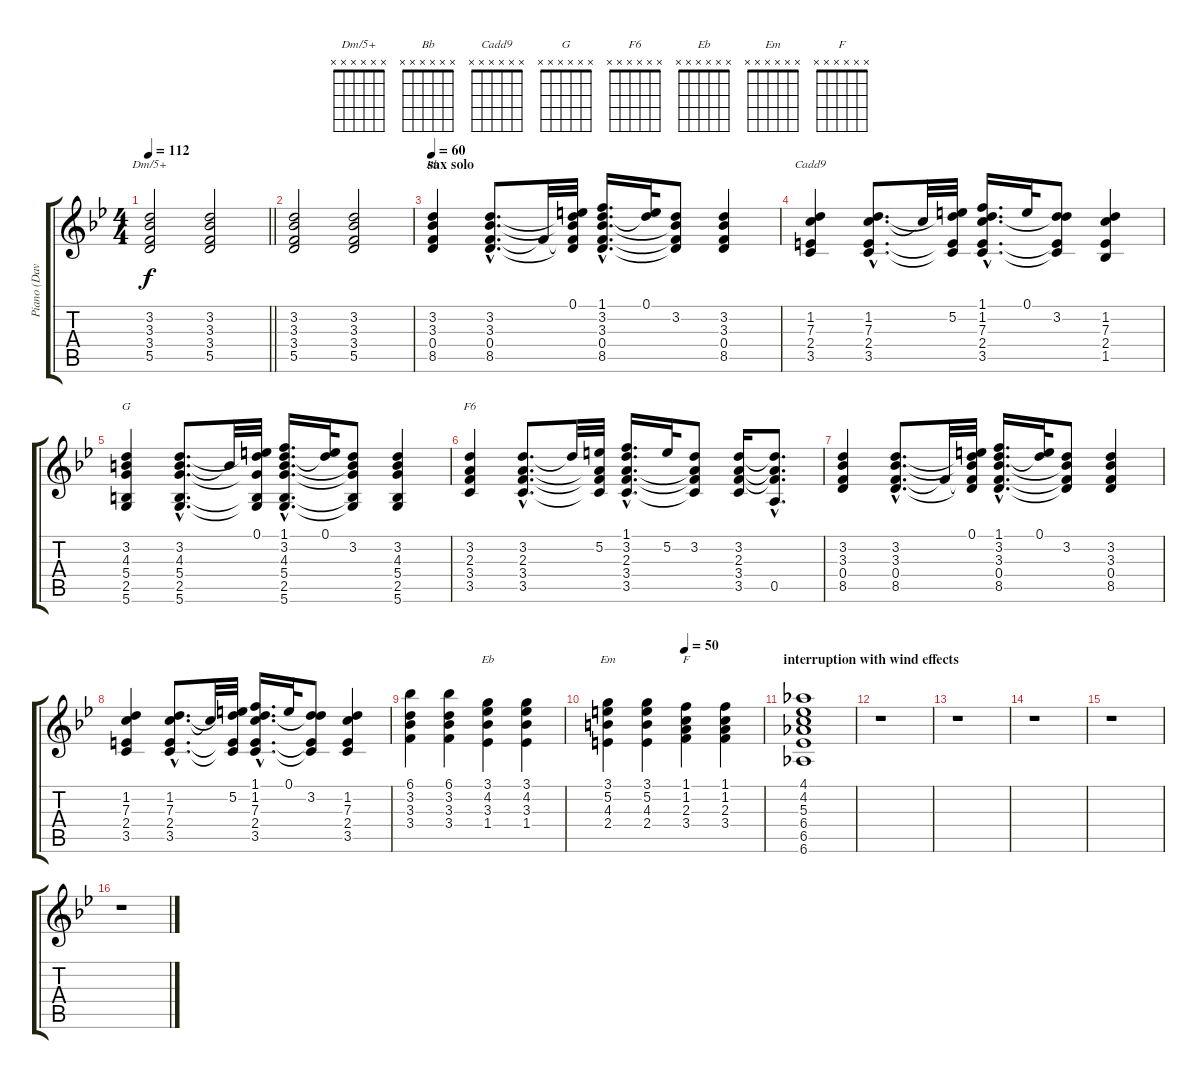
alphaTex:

\track ("Piano (Davies)" "Piano (Dav") {instrument acousticgrandpiano}
\staff {score tabs}
\tuning (E5 B4 G4 D4 A3 D3) {hide}
\chord ("Dm/5+" x x x x x x)
\chord ("Bb" x x x x x x)
\chord ("Cadd9" x x x x x x)
\chord ("G" x x x x x x)
\chord ("F6" x x x x x x)
\chord ("Eb" x x x x x x)
\chord ("Em" x x x x x x)
\chord ("F" x x x x x x)
\ts (4 4)
\tempo 112
\clef g2
\barLineRight lightlight
\ks bb
(3.2 3.3 3.4 5.5).2{ch "Dm/5+" dy f} (3.2 3.3 3.4 5.5).2 |
(3.2 3.3 3.4 5.5).2 (3.2 3.3 3.4 5.5).2 |
\section ("" "sax solo")
\tempo 60
(3.2 3.3 0.4 8.5).4{ch "Bb"} (3.2{hac} 3.3{hac} 0.4{hac} 8.5{hac}).8{d} 8.5{t}.32 (0.1 3.2{t} 3.3{t} 0.4{t} 8.5{t}).32 (1.1{hac} 3.2{hac} 3.3{hac} 0.4{hac} 8.5{hac}).16{d} (0.1 3.2{t}).32 (3.2 3.3{t} 0.4{t} 8.5{t}).8 (3.2 3.3 0.4 8.5).4 |
(1.2 7.3 2.4 3.5).4{ch "Cadd9"} (1.2{hac} 7.3{hac} 2.4{hac} 3.5{hac}).8{d} 1.2{t}.32 (5.2 7.3{t} 2.4{t} 3.5{t}).32 (1.1{hac} 1.2{hac} 7.3{hac} 2.4{hac} 3.5{hac}).16{d} 0.1.32 (3.2 7.3{t} 2.4{t} 3.5{t}).8 (1.2 7.3 2.4 1.5).4 |
(3.2 4.3 5.4 2.5 5.6).4{ch "G"} (3.2{hac} 4.3{hac} 5.4{hac} 2.5{hac} 5.6{hac}).8{d} 4.3{t}.32 (0.1 3.2{t} 5.4{t} 2.5{t} 5.6{t}).32 (1.1{hac} 3.2{hac} 4.3{hac} 5.4{hac} 2.5{hac} 5.6{hac}).16{d} (0.1 3.2{t}).32 (3.2 4.3{t} 5.4{t} 2.5{t} 5.6{t}).8 (3.2 4.3 5.4 2.5 5.6).4 |
(3.2 2.3 3.4 3.5).4{ch "F6"} (3.2{hac} 2.3{hac} 3.4{hac} 3.5{hac}).8{d} 3.2{t}.32 (5.2 2.3{t} 3.4{t} 3.5{t}).32 (1.1{hac} 3.2{hac} 2.3{hac} 3.4{hac} 3.5{hac}).16{d} 5.2.32 (3.2 2.3{t} 3.4{t} 3.5{t}).8 (3.2 2.3 3.4 3.5).16 (3.2{hac t} 2.3{hac t} 3.4{hac t} 0.5{hac}).8{d} |
(3.2 3.3 0.4 8.5).4 (3.2{hac} 3.3{hac} 0.4{hac} 8.5{hac}).8{d} 8.5{t}.32 (0.1 3.2{t} 3.3{t} 0.4{t} 8.5{t}).32 (1.1{hac} 3.2{hac} 3.3{hac} 0.4{hac} 8.5{hac}).16{d} (0.1 3.2{t}).32 (3.2 3.3{t} 0.4{t} 8.5{t}).8 (3.2 3.3 0.4 8.5).4 |
(1.2 7.3 2.4 3.5).4 (1.2{hac} 7.3{hac} 2.4{hac} 3.5{hac}).8{d} 1.2{t}.32 (5.2 7.3{t} 2.4{t} 3.5{t}).32 (1.1{hac} 1.2{hac} 7.3{hac} 2.4{hac} 3.5{hac}).16{d} 0.1.32 (3.2 7.3{t} 2.4{t} 3.5{t}).8 (1.2 7.3 2.4 3.5).4 |
(6.1 3.2 3.3 3.4).4 (6.1 3.2 3.3 3.4).4 (3.1 4.2 3.3 1.4).4{ch "Eb"} (3.1 4.2 3.3 1.4).4 |
\tempo (50 0.5)
(3.1 5.2 4.3 2.4).4{ch "Em"} (3.1 5.2 4.3 2.4).4 (1.1 1.2 2.3 3.4).4{ch "F"} (1.1 1.2 2.3 3.4).4 |
\section ("" "interruption with wind effects")
(4.1 4.2 5.3 6.4 6.5 6.6).1 |
r.1 |
r.1 |
r.1 |
r.1 |
r.1
